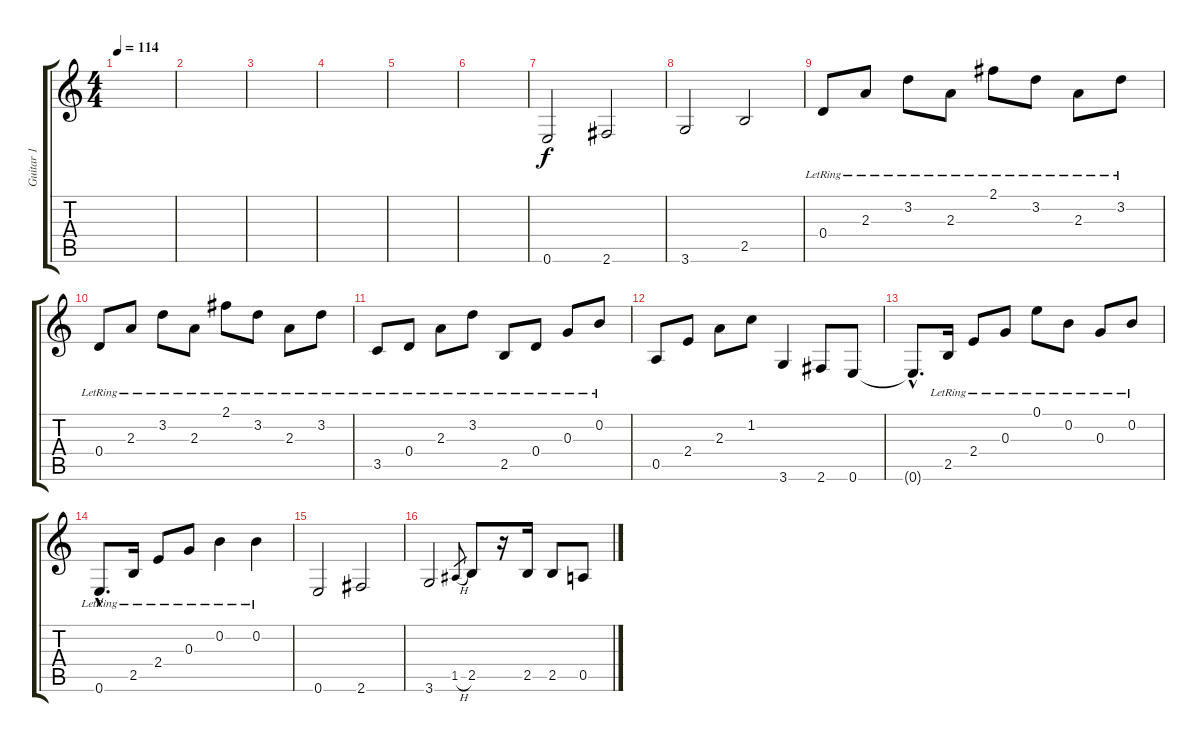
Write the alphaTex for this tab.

\track ("Guitar 1" "Guitar 1") {instrument electricguitarjazz}
\staff {score tabs}
\tuning (E4 B3 G3 D3 A2 E2) {hide}
\ts (4 4)
\tempo 114
\clef g2
\ks c
|
|
|
|
|
|
0.6.2 2.6.2 |
3.6.2 2.5.2 |
0.4{lr}.8 2.3{lr}.8 3.2{lr}.8 2.3{lr}.8 2.1{lr}.8 3.2{lr}.8 2.3{lr}.8 3.2{lr}.8 |
0.4{lr}.8 2.3{lr}.8 3.2{lr}.8 2.3{lr}.8 2.1{lr}.8 3.2{lr}.8 2.3{lr}.8 3.2{lr}.8 |
3.5{lr}.8 0.4{lr}.8 2.3{lr}.8 3.2{lr}.8 2.5{lr}.8 0.4{lr}.8 0.3{lr}.8 0.2{lr}.8 |
0.5.8 2.4.8 2.3.8 1.2.8 3.6.4 2.6.8 0.6.8 |
0.6{hac t}.8{d} 2.5{lr}.16 2.4{lr}.8 0.3{lr}.8 0.1{lr}.8 0.2{lr}.8 0.3{lr}.8 0.2{lr}.8 |
0.6{hac lr}.8{d} 2.5{lr}.16 2.4{lr}.8 0.3{lr}.8 0.2{lr}.4 0.2{lr}.4 |
0.6.2 2.6.2 |
3.6.2 1.5{h}.8{gr} 2.5.8 r.16 2.5.16 2.5.8 0.5.8
